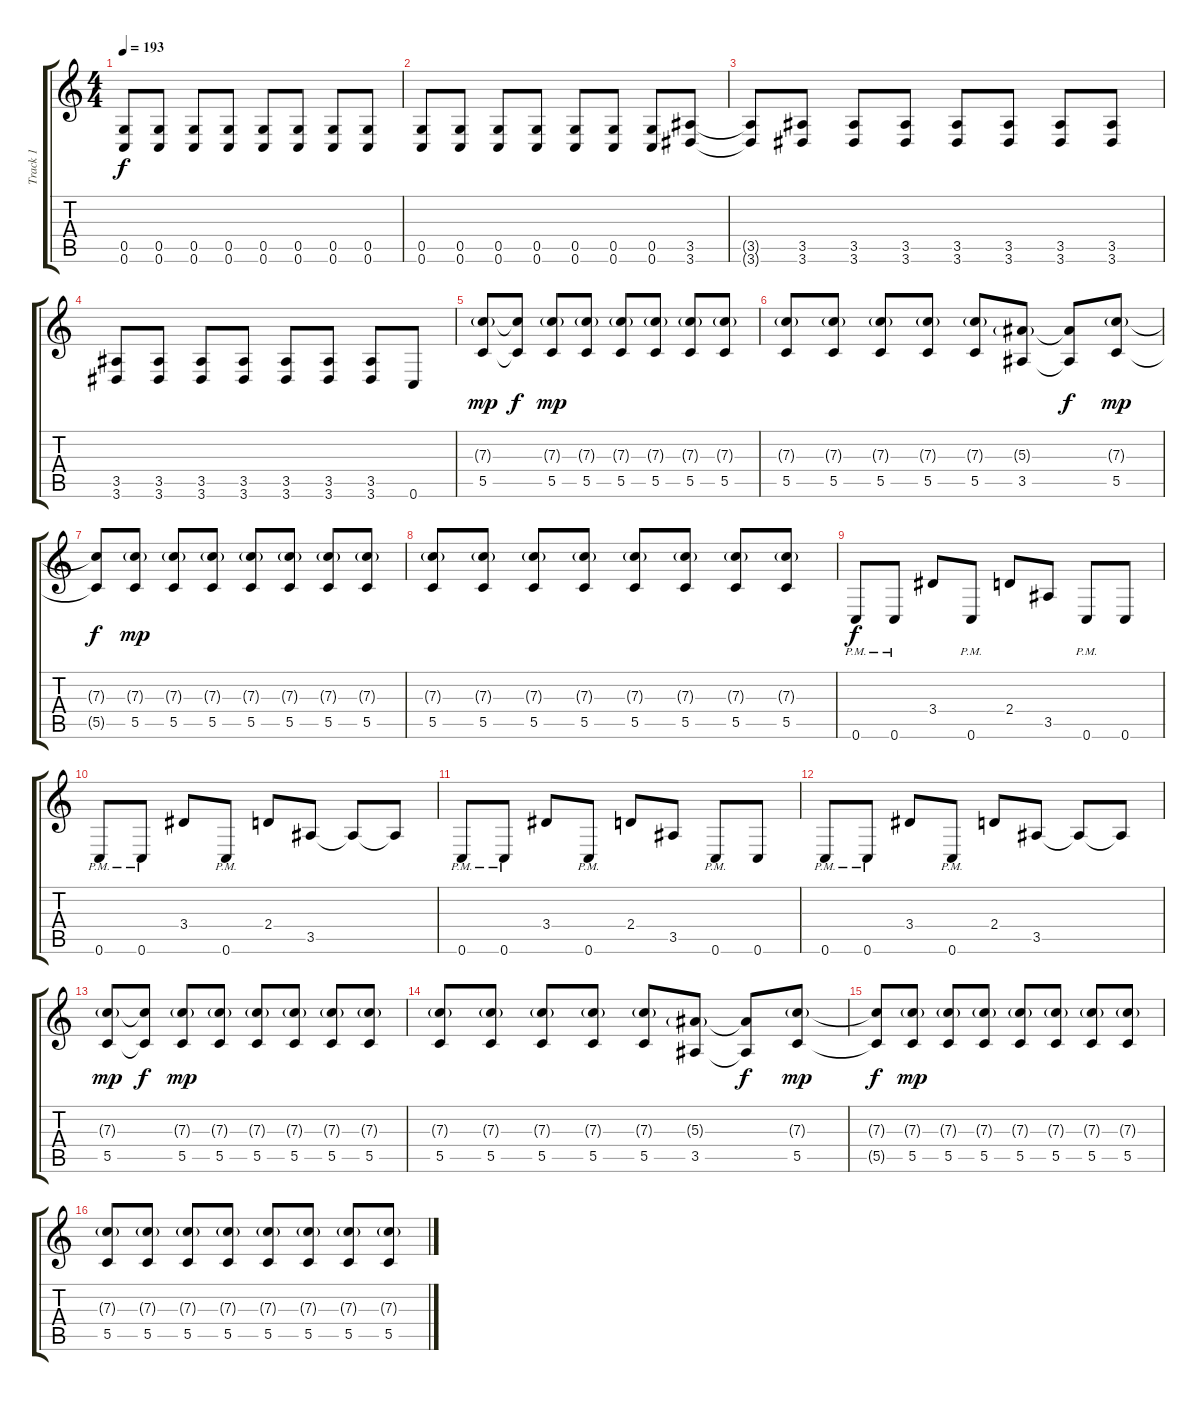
\track ("Track 1" "Track 1") {instrument distortionguitar}
\staff {score tabs}
\tuning (D4 A3 F3 C3 G2 C2) {hide}
\ts (4 4)
\tempo 193
\clef g2
\ks c
(0.5{t} 0.6{t}).8{dy f} (0.5 0.6).8 (0.5 0.6).8 (0.5 0.6).8 (0.5 0.6).8 (0.5 0.6).8 (0.5 0.6).8 (0.5 0.6).8 |
(0.5 0.6).8 (0.5 0.6).8 (0.5 0.6).8 (0.5 0.6).8 (0.5 0.6).8 (0.5 0.6).8 (0.5 0.6).8 (3.5 3.6).8 |
(3.5{t} 3.6{t}).8 (3.5 3.6).8 (3.5 3.6).8 (3.5 3.6).8 (3.5 3.6).8 (3.5 3.6).8 (3.5 3.6).8 (3.5 3.6).8 |
(3.5 3.6).8 (3.5 3.6).8 (3.5 3.6).8 (3.5 3.6).8 (3.5 3.6).8 (3.5 3.6).8 (3.5 3.6).8 0.6.8 |
(7.3{g} 5.5).8{dy mp} (7.3{t} 5.5{t}).8{dy f} (7.3{g} 5.5).8{dy mp} (7.3{g} 5.5).8 (7.3{g} 5.5).8 (7.3{g} 5.5).8 (7.3{g} 5.5).8 (7.3{g} 5.5).8 |
(7.3{g} 5.5).8 (7.3{g} 5.5).8 (7.3{g} 5.5).8 (7.3{g} 5.5).8 (7.3{g} 5.5).8 (5.3{g} 3.5).8 (5.3{t} 3.5{t}).8{dy f} (7.3{g} 5.5).8{dy mp} |
(7.3{t} 5.5{t}).8{dy f} (7.3{g} 5.5).8{dy mp} (7.3{g} 5.5).8 (7.3{g} 5.5).8 (7.3{g} 5.5).8 (7.3{g} 5.5).8 (7.3{g} 5.5).8 (7.3{g} 5.5).8 |
(7.3{g} 5.5).8 (7.3{g} 5.5).8 (7.3{g} 5.5).8 (7.3{g} 5.5).8 (7.3{g} 5.5).8 (7.3{g} 5.5).8 (7.3{g} 5.5).8 (7.3{g} 5.5).8 |
0.6{pm}.8{dy f} 0.6{pm}.8 3.4.8 0.6{pm}.8 2.4.8 3.5.8 0.6{pm}.8 0.6.8 |
0.6{pm}.8 0.6{pm}.8 3.4.8 0.6{pm}.8 2.4.8 3.5.8 3.5{t}.8 3.5{t}.8 |
0.6{pm}.8 0.6{pm}.8 3.4.8 0.6{pm}.8 2.4.8 3.5.8 0.6{pm}.8 0.6.8 |
0.6{pm}.8 0.6{pm}.8 3.4.8 0.6{pm}.8 2.4.8 3.5.8 3.5{t}.8 3.5{t}.8 |
(7.3{g} 5.5).8{dy mp} (7.3{t} 5.5{t}).8{dy f} (7.3{g} 5.5).8{dy mp} (7.3{g} 5.5).8 (7.3{g} 5.5).8 (7.3{g} 5.5).8 (7.3{g} 5.5).8 (7.3{g} 5.5).8 |
(7.3{g} 5.5).8 (7.3{g} 5.5).8 (7.3{g} 5.5).8 (7.3{g} 5.5).8 (7.3{g} 5.5).8 (5.3{g} 3.5).8 (5.3{t} 3.5{t}).8{dy f} (7.3{g} 5.5).8{dy mp} |
(7.3{t} 5.5{t}).8{dy f} (7.3{g} 5.5).8{dy mp} (7.3{g} 5.5).8 (7.3{g} 5.5).8 (7.3{g} 5.5).8 (7.3{g} 5.5).8 (7.3{g} 5.5).8 (7.3{g} 5.5).8 |
(7.3{g} 5.5).8 (7.3{g} 5.5).8 (7.3{g} 5.5).8 (7.3{g} 5.5).8 (7.3{g} 5.5).8 (7.3{g} 5.5).8 (7.3{g} 5.5).8 (7.3{g} 5.5).8
